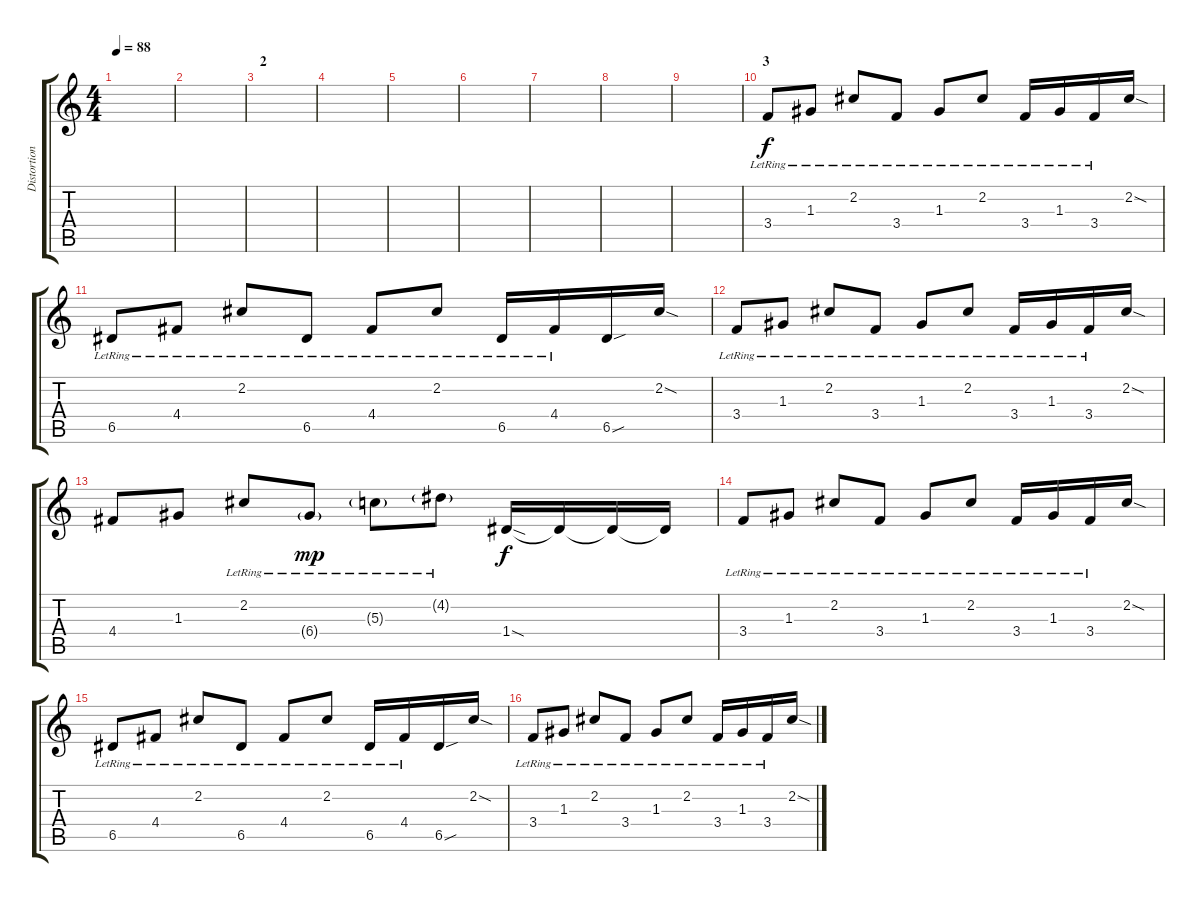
\track ("Distortion Gtr." "Distortion") {instrument distortionguitar}
\staff {score tabs}
\tuning (E4 B3 G3 D3 A2 E2) {hide}
\ts (4 4)
\tempo 88
\clef g2
\ks c
|
|
\section ("" "2")
|
|
|
|
|
|
|
\section ("" "3")
3.4{lr}.8 1.3{lr}.8 2.2{lr}.8 3.4{lr}.8 1.3{lr}.8 2.2{lr}.8 3.4{lr}.16 1.3{lr}.16 3.4{lr}.16 2.2{sod}.16 |
6.5{lr}.8 4.4{lr}.8 2.2{lr}.8 6.5{lr}.8 4.4{lr}.8 2.2{lr}.8 6.5{lr}.16 4.4{lr}.16 6.5{sou}.16 2.2{sod}.16 |
3.4{lr}.8 1.3{lr}.8 2.2{lr}.8 3.4{lr}.8 1.3{lr}.8 2.2{lr}.8 3.4{lr}.16 1.3{lr}.16 3.4{lr}.16 2.2{sod}.16 |
4.4.8 1.3.8 2.2{lr}.8 6.4{g lr}.8{dy mp} 5.3{g lr}.8 4.2{g lr}.8 1.4{sod}.16{dy f} 1.4{t}.16 1.4{t}.16 1.4{t}.16 |
3.4{lr}.8 1.3{lr}.8 2.2{lr}.8 3.4{lr}.8 1.3{lr}.8 2.2{lr}.8 3.4{lr}.16 1.3{lr}.16 3.4{lr}.16 2.2{sod}.16 |
6.5{lr}.8 4.4{lr}.8 2.2{lr}.8 6.5{lr}.8 4.4{lr}.8 2.2{lr}.8 6.5{lr}.16 4.4{lr}.16 6.5{sou}.16 2.2{sod}.16 |
3.4{lr}.8 1.3{lr}.8 2.2{lr}.8 3.4{lr}.8 1.3{lr}.8 2.2{lr}.8 3.4{lr}.16 1.3{lr}.16 3.4{lr}.16 2.2{sod}.16
